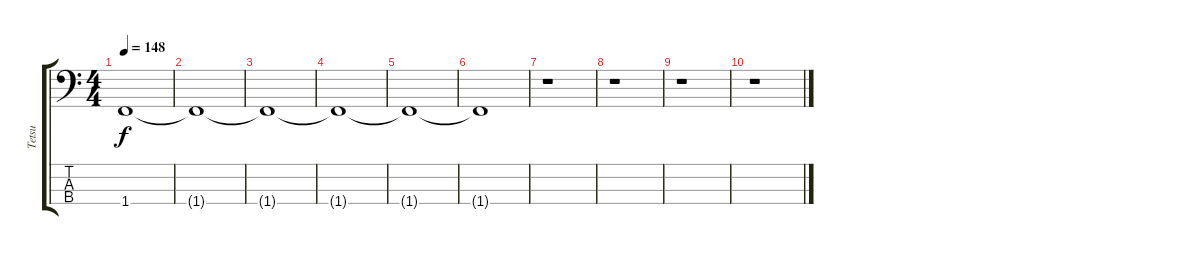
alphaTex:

\track ("Tetsu" "Tetsu") {instrument electricbasspick}
\staff {score tabs}
\tuning (G2 D2 A1 E1) {hide}
\ts (4 4)
\tempo 148
\clef f4
\ks c
1.4{t}.1{dy f} |
1.4{t}.1 |
1.4{t}.1 |
1.4{t}.1 |
1.4{t}.1 |
1.4{t}.1 |
r.1 |
r.1 |
r.1 |
r.1
